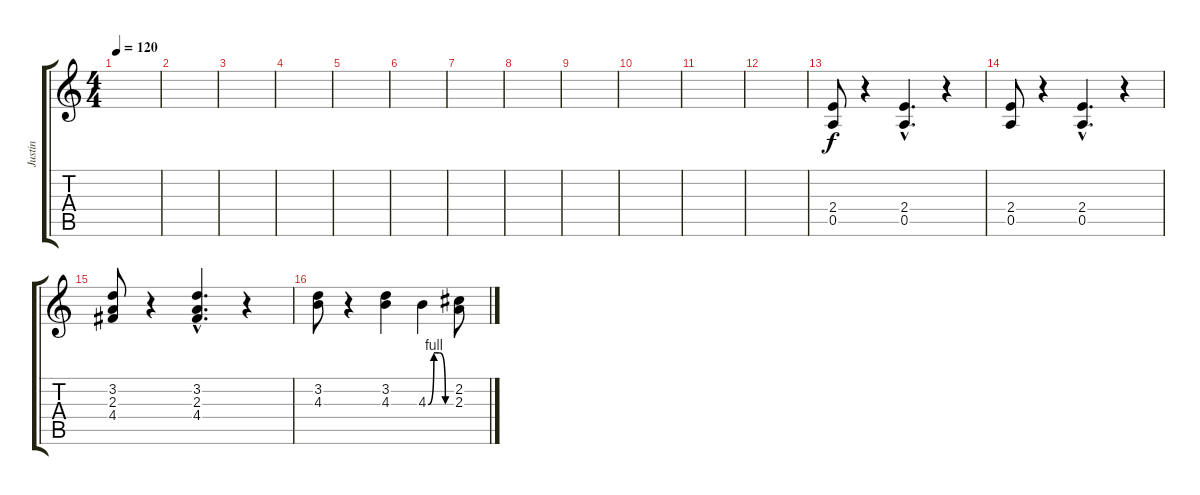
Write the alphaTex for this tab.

\track ("Justin" "Justin") {instrument overdrivenguitar}
\staff {score tabs}
\tuning (E4 B3 G3 D3 A2 E2) {hide}
\ts (4 4)
\tempo 120
\clef g2
\ks c
|
|
|
|
|
|
|
|
|
|
|
|
(2.4 0.5).8 r.4 (2.4{hac} 0.5{hac}).4{d} r.4 |
(2.4 0.5).8 r.4 (2.4{hac} 0.5{hac}).4{d} r.4 |
(3.2 2.3 4.4).8 r.4 (3.2{hac} 2.3{hac} 4.4{hac}).4{d} r.4 |
(3.2 4.3).8 r.4 (3.2 4.3).4 4.3{be (custom 0 0 15 4 30 4 45 0 60 0)}.4 (2.2 2.3).8
